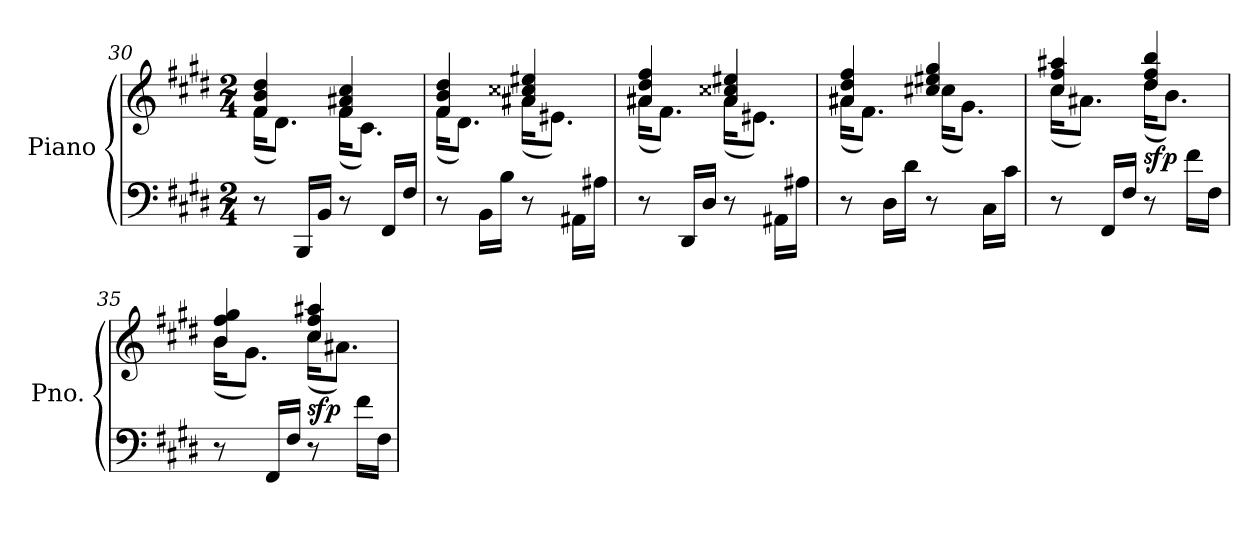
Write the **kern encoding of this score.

**kern	**kern	**dynam
*part1	*part1	*part1
*staff2	*staff1	*staff1/2
*I"Piano	*	*
*I'Pno.	*	*
*clefF4	*clefG2	*
*k[f#c#g#d#]	*k[f#c#g#d#]	*
*M2/4	*M2/4	*
=30	=30	=30
*	*^	*
8r	4f#/ 4b/ 4dd#/	(16f#\KL	.
.	.	8.d#\J)	.
16BBB/LL	.	.	.
16BB/JJ	.	.	.
8r	4f#/ 4a#X/ 4cc#/	(16f#\KL	.
.	.	8.c#\J)	.
16FF#/LL	.	.	.
16F#/JJ	.	.	.
!!LO:PB:g=z	!!
=31	=31	=31	=31
8r	4f#/ 4b/ 4dd#/	(16f#\KL	.
.	.	8.d#\J)	.
16BB\LL	.	.	.
16B\JJ	.	.	.
8r	4a#X/ 4cc##X/ 4ee#X/	(16a#\KL	.
.	.	8.e#X\J)	.
16AA#X\LL	.	.	.
16A#X\JJ	.	.	.
=32	=32	=32	=32
8r	4a#X/ 4dd#/ 4ff#/	(16a#\KL	.
.	.	8.f#\J)	.
16DD#/LL	.	.	.
16D#/JJ	.	.	.
8r	4a#/ 4cc##X/ 4ee#X/	(16a#\KL	.
.	.	8.e#X\J)	.
16AA#X\LL	.	.	.
16A#X\JJ	.	.	.
=33	=33	=33	=33
8r	4a#X/ 4dd#/ 4ff#/	(16a#\KL	.
.	.	8.f#\J)	.
16D#\LL	.	.	.
16d#\JJ	.	.	.
8r	4cc#X/ 4ee#X/ 4gg#/	(16cc#\KL	.
.	.	8.g#\J)	.
16C#\LL	.	.	.
16c#\JJ	.	.	.
=34	=34	=34	=34
8r	4cc#/ 4ff#/ 4aa#X/	(16cc#\KL	.
.	.	8.a#X\J)	.
16FF#/LL	.	.	.
16F#/JJ	.	.	.
!	!	!	!LO:DY:b
8r	4dd#/ 4ff#/ 4bb/	(16dd#\KL	sfp
.	.	8.b\J)	.
16f#\LL	.	.	.
16F#\JJ	.	.	.
=35	=35	=35	=35
8r	4b/ 4ff#/ 4gg#/	(16b\KL	.
.	.	8.g#\J)	.
16FF#/LL	.	.	.
16F#/JJ	.	.	.
!	!	!	!LO:DY:b
8r	4cc#/ 4ff#/ 4aa#X/	(16cc#\KL	sfp
.	.	8.a#X\J)	.
16f#\LL	.	.	.
16F#\JJ	.	.	.
*	*v	*v	*
=	=	=
*-	*-	*-
